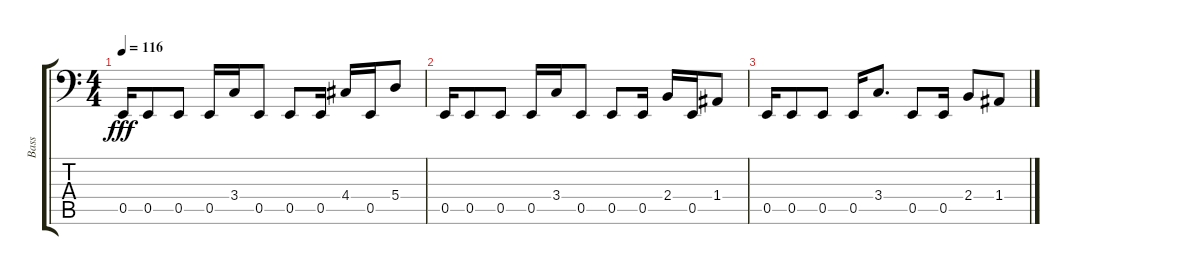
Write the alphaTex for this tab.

\track ("Bass" "Bass") {instrument slapbass2}
\staff {score tabs}
\tuning (C3 G2 D2 A1 E1 B0) {hide}
\ts (4 4)
\tempo 116
\clef f4
\ks c
0.5.16{dy fff} 0.5.8 0.5.8 0.5.16 3.4.16 0.5.8 0.5.8 0.5.16 4.4.16 0.5.16 5.4.8 |
0.5.16 0.5.8 0.5.8 0.5.16 3.4.16 0.5.8 0.5.8 0.5.16 2.4.16 0.5.16 1.4.8 |
0.5.16 0.5.8 0.5.8 0.5.16 3.4.8{d} 0.5.8 0.5.16 2.4.8 1.4.8
